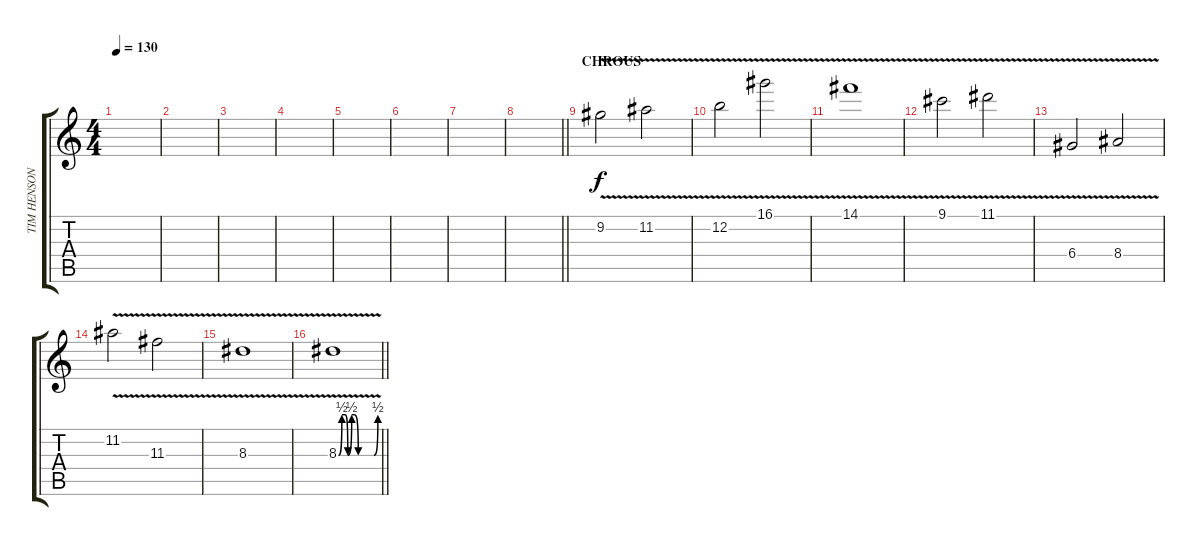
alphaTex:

\track ("TIM HENSON " "TIM HENSON") {instrument distortionguitar}
\staff {score tabs}
\tuning (E4 B3 G3 D3 A2 E2) {hide}
\ts (4 4)
\tempo 130
\clef g2
\ks c
|
|
|
|
|
|
|
\barLineRight lightlight
|
\section ("" "CHROUS")
9.2{v}.2 11.2{v}.2 |
12.2{v}.2 16.1{v}.2 |
14.1{v}.1 |
9.1{v}.2 11.1{v}.2 |
6.4{v}.2 8.4{v}.2 |
11.2{v}.2 11.3{v}.2 |
8.3{v}.1 |
\barLineRight lightlight
8.3{be (custom 0 0 5 2 10 2 14 0 20 2 24 2 30 0 40 0 45 0 50 0 54 0 60 2) v}.1
